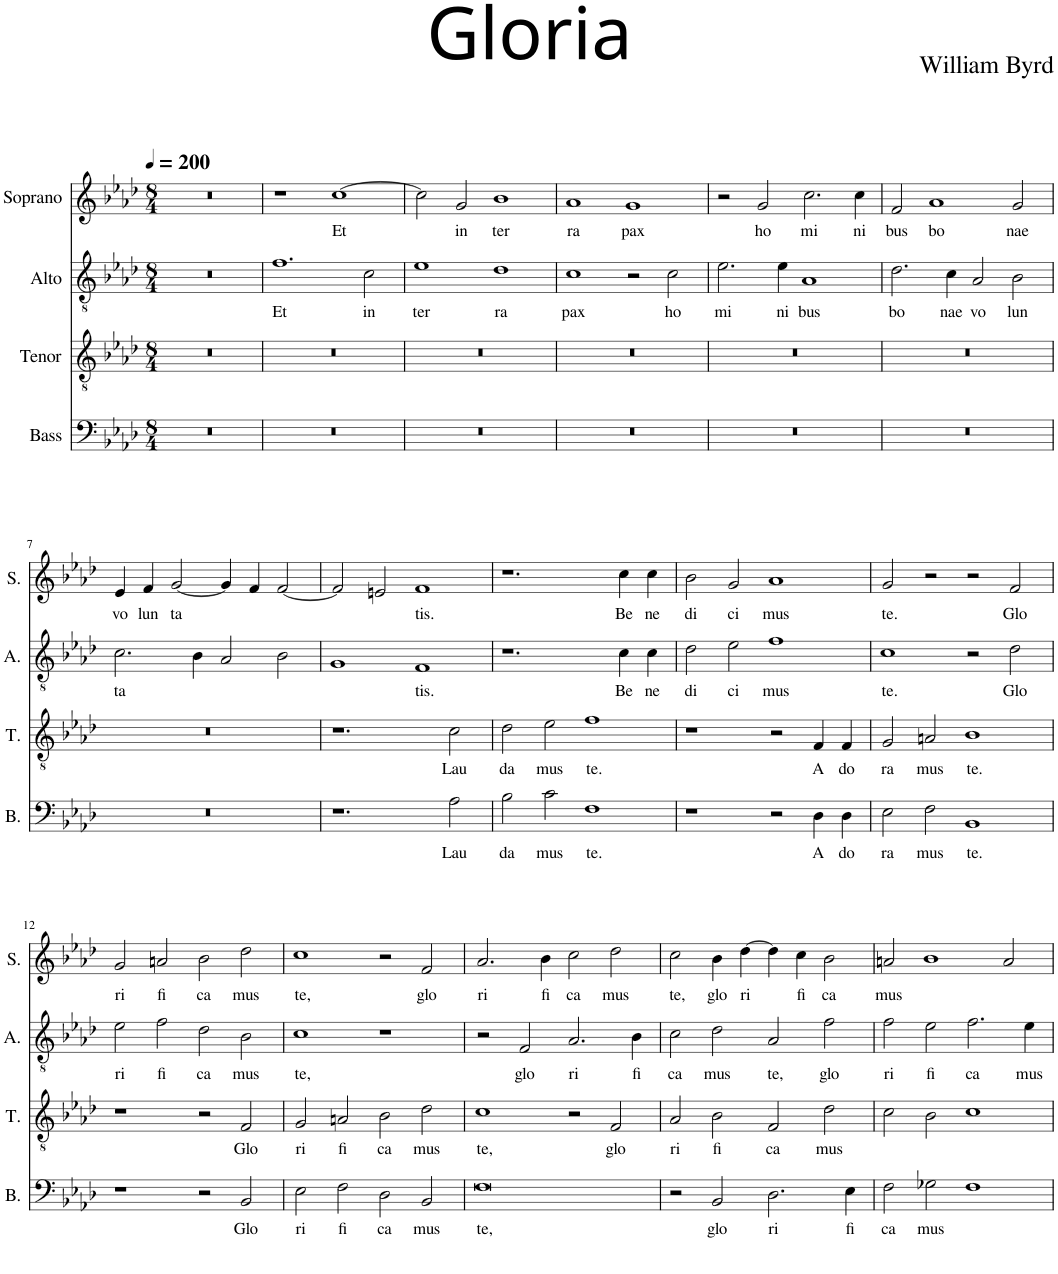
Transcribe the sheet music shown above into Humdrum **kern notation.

**kern	**text	**kern	**text	**kern	**text	**kern	**text
*part4	*part4	*part3	*part3	*part2	*part2	*part1	*part1
*staff4	*staff4	*staff3	*staff3	*staff2	*staff2	*staff1	*staff1
*I"Bass	*	*I"Tenor	*	*I"Alto	*	*I"Soprano	*
*I'B.	*	*I'T.	*	*I'A.	*	*I'S.	*
*clefF4	*	*clefGv2	*	*clefGv2	*	*clefG2	*
*k[b-e-a-d-]	*	*k[b-e-a-d-]	*	*k[b-e-a-d-]	*	*k[b-e-a-d-]	*
*M8/4	*	*M8/4	*	*M8/4	*	*M8/4	*
*MM200	*	*MM200	*	*MM200	*	*MM200	*
=1	=1	=1	=1	=1	=1	=1	=1
0r	.	0r	.	0r	.	0r	.
=2	=2	=2	=2	=2	=2	=2	=2
!	!	!	!	!	!LO:LY:b	!	!
0r	.	0r	.	1.f	Et	1r	.
!	!	!	!	!	!	!	!LO:LY:b
.	.	.	.	.	.	[1cc	Et
!	!	!	!	!	!LO:LY:b	!	!
.	.	.	.	2c\	in	.	.
=3	=3	=3	=3	=3	=3	=3	=3
!	!	!	!	!	!LO:LY:b	!	!
0r	.	0r	.	1e-	ter	2cc\]	.
!	!	!	!	!	!	!	!LO:LY:b
.	.	.	.	.	.	2g/	in
!	!	!	!	!	!LO:LY:b	!	!LO:LY:b
.	.	.	.	1d-	ra	1b-	ter
=4	=4	=4	=4	=4	=4	=4	=4
!	!	!	!	!	!LO:LY:b	!	!LO:LY:b
0r	.	0r	.	1c	pax	1a-	ra
!	!	!	!	!	!	!	!LO:LY:b
.	.	.	.	2r	.	1g	pax
!	!	!	!	!	!LO:LY:b	!	!
.	.	.	.	2c\	ho	.	.
=5	=5	=5	=5	=5	=5	=5	=5
!	!	!	!	!	!LO:LY:b	!	!
0r	.	0r	.	2.e-\	mi	2r	.
!	!	!	!	!	!	!	!LO:LY:b
.	.	.	.	.	.	2g/	ho
!	!	!	!	!	!LO:LY:b	!	!
.	.	.	.	4e-\	ni	.	.
!	!	!	!	!	!LO:LY:b	!	!LO:LY:b
.	.	.	.	1A-	bus	2.cc\	mi
!	!	!	!	!	!	!	!LO:LY:b
.	.	.	.	.	.	4cc\	ni
=6	=6	=6	=6	=6	=6	=6	=6
!	!	!	!	!	!LO:LY:b	!	!LO:LY:b
0r	.	0r	.	2.d-\	bo	2f/	bus
!	!	!	!	!	!	!	!LO:LY:b
.	.	.	.	.	.	1a-	bo
!	!	!	!	!	!LO:LY:b	!	!
.	.	.	.	4c\	nae	.	.
!	!	!	!	!	!LO:LY:b	!	!
.	.	.	.	2A-/	vo	.	.
!	!	!	!	!	!LO:LY:b	!	!LO:LY:b
.	.	.	.	2B-\	lun	2g/	nae
!!LO:LB:g=z
=7	=7	=7	=7	=7	=7	=7	=7
!	!	!	!	!	!LO:LY:b	!	!LO:LY:b
0r	.	0r	.	2.c\	ta	4e-/	vo
!	!	!	!	!	!	!	!LO:LY:b
.	.	.	.	.	.	4f/	lun
!	!	!	!	!	!	!	!LO:LY:b
.	.	.	.	.	.	[2g/	ta
.	.	.	.	4B-\	.	.	.
.	.	.	.	2A-/	.	4g/]	.
.	.	.	.	.	.	4f/	.
.	.	.	.	2B-\	.	[2f/	.
=8	=8	=8	=8	=8	=8	=8	=8
1.r	.	1.r	.	1G	.	2f/]	.
.	.	.	.	.	.	2en/	.
!	!	!	!	!	!LO:LY:b	!	!LO:LY:b
.	.	.	.	1F	tis.	1f	tis.
!	!LO:LY:b	!	!LO:LY:b	!	!	!	!
2A-\	Lau	2c\	Lau	.	.	.	.
=9	=9	=9	=9	=9	=9	=9	=9
!	!LO:LY:b	!	!LO:LY:b	!	!	!	!
2B-\	da	2d-\	da	1.r	.	1.r	.
!	!LO:LY:b	!	!LO:LY:b	!	!	!	!
2c\	mus	2e-\	mus	.	.	.	.
!	!LO:LY:b	!	!LO:LY:b	!	!	!	!
1F	te.	1f	te.	.	.	.	.
!	!	!	!	!	!LO:LY:b	!	!LO:LY:b
.	.	.	.	4c\	Be	4cc\	Be
!	!	!	!	!	!LO:LY:b	!	!LO:LY:b
.	.	.	.	4c\	ne	4cc\	ne
=10	=10	=10	=10	=10	=10	=10	=10
!	!	!	!	!	!LO:LY:b	!	!LO:LY:b
1r	.	1r	.	2d-\	di	2b-\	di
!	!	!	!	!	!LO:LY:b	!	!LO:LY:b
.	.	.	.	2e-\	ci	2g/	ci
!	!	!	!	!	!LO:LY:b	!	!LO:LY:b
2r	.	2r	.	1f	mus	1a-	mus
!	!LO:LY:b	!	!LO:LY:b	!	!	!	!
4D-\	A	4F/	A	.	.	.	.
!	!LO:LY:b	!	!LO:LY:b	!	!	!	!
4D-\	do	4F/	do	.	.	.	.
=11	=11	=11	=11	=11	=11	=11	=11
!	!LO:LY:b	!	!LO:LY:b	!	!LO:LY:b	!	!LO:LY:b
2E-\	ra	2G/	ra	1c	te.	2g/	te.
!	!LO:LY:b	!	!LO:LY:b	!	!	!	!
2F\	mus	2An/	mus	.	.	2r	.
!	!LO:LY:b	!	!LO:LY:b	!	!	!	!
1BB-	te.	1B-	te.	2r	.	2r	.
!	!	!	!	!	!LO:LY:b	!	!LO:LY:b
.	.	.	.	2d-\	Glo	2f/	Glo
!!LO:LB:g=z
=12	=12	=12	=12	=12	=12	=12	=12
!	!	!	!	!	!LO:LY:b	!	!LO:LY:b
1r	.	1r	.	2e-\	ri	2g/	ri
!	!	!	!	!	!LO:LY:b	!	!LO:LY:b
.	.	.	.	2f\	fi	2an/	fi
!	!	!	!	!	!LO:LY:b	!	!LO:LY:b
2r	.	2r	.	2d-\	ca	2b-\	ca
!	!LO:LY:b	!	!LO:LY:b	!	!LO:LY:b	!	!LO:LY:b
2BB-/	Glo	2F/	Glo	2B-\	mus	2dd-\	mus
=13	=13	=13	=13	=13	=13	=13	=13
!	!LO:LY:b	!	!LO:LY:b	!	!LO:LY:b	!	!LO:LY:b
2E-\	ri	2G/	ri	1c	te,	1cc	te,
!	!LO:LY:b	!	!LO:LY:b	!	!	!	!
2F\	fi	2An/	fi	.	.	.	.
!	!LO:LY:b	!	!LO:LY:b	!	!	!	!
2D-\	ca	2B-\	ca	1r	.	2r	.
!	!LO:LY:b	!	!LO:LY:b	!	!	!	!LO:LY:b
2BB-/	mus	2d-\	mus	.	.	2f/	glo
=14	=14	=14	=14	=14	=14	=14	=14
!	!LO:LY:b	!	!LO:LY:b	!	!	!	!LO:LY:b
0F	te,	1c	te,	2r	.	2.a-/	ri
!	!	!	!	!	!LO:LY:b	!	!
.	.	.	.	2F/	glo	.	.
!	!	!	!	!	!	!	!LO:LY:b
.	.	.	.	.	.	4b-\	fi
!	!	!	!	!	!LO:LY:b	!	!LO:LY:b
.	.	2r	.	2.A-/	ri	2cc\	ca
!	!	!	!LO:LY:b	!	!	!	!LO:LY:b
.	.	2F/	glo	.	.	2dd-\	mus
!	!	!	!	!	!LO:LY:b	!	!
.	.	.	.	4B-\	fi	.	.
=15	=15	=15	=15	=15	=15	=15	=15
!	!	!	!LO:LY:b	!	!LO:LY:b	!	!LO:LY:b
2r	.	2A-/	ri	2c\	ca	2cc\	te,
!	!LO:LY:b	!	!LO:LY:b	!	!LO:LY:b	!	!LO:LY:b
2BB-/	glo	2B-\	fi	2d-\	mus	4b-\	glo
!	!	!	!	!	!	!	!LO:LY:b
.	.	.	.	.	.	[4dd-\	ri
!	!LO:LY:b	!	!LO:LY:b	!	!LO:LY:b	!	!
2.D-\	ri	2F/	ca	2A-/	te,	4dd-\]	.
!	!	!	!	!	!	!	!LO:LY:b
.	.	.	.	.	.	4cc\	fi
!	!	!	!LO:LY:b	!	!LO:LY:b	!	!LO:LY:b
.	.	2d-\	mus	2f\	glo	2b-\	ca
!	!LO:LY:b	!	!	!	!	!	!
4E-\	fi	.	.	.	.	.	.
=16	=16	=16	=16	=16	=16	=16	=16
!	!LO:LY:b	!	!	!	!LO:LY:b	!	!LO:LY:b
2F\	ca	2c\	.	2f\	ri	2an/	mus
!	!LO:LY:b	!	!	!	!LO:LY:b	!	!
2G-X\	mus	2B-\	.	2e-\	fi	1b-	.
!	!	!	!	!	!LO:LY:b	!	!
1F	.	1c	.	2.f\	ca	.	.
.	.	.	.	.	.	2a/	.
!	!	!	!	!	!LO:LY:b	!	!
.	.	.	.	4e-\	mus	.	.
=	=	=	=	=	=	=	=
*-	*-	*-	*-	*-	*-	*-	*-
